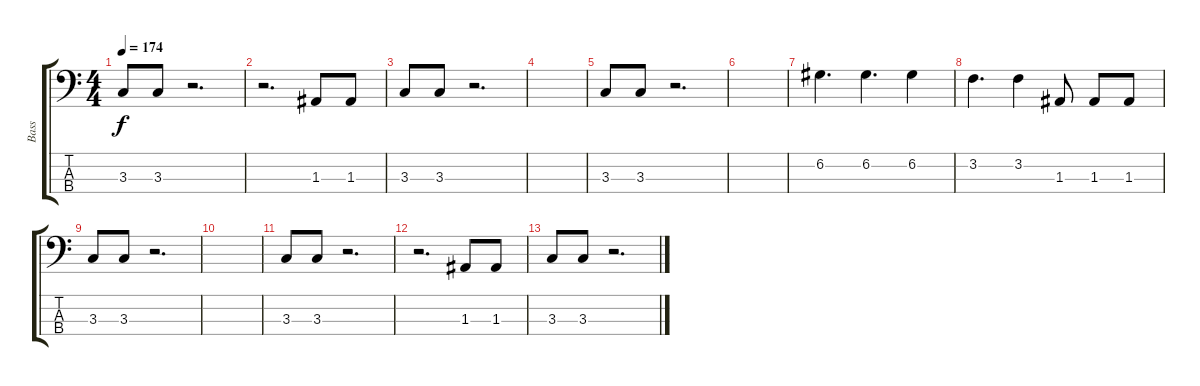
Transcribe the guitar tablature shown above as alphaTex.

\track ("Bass" "Bass") {instrument electricbassfinger}
\staff {score tabs}
\tuning (G2 D2 A1 E1) {hide}
\ts (4 4)
\tempo 174
\clef f4
\ks c
3.3.8{dy f} 3.3.8 r.2{d} |
r.2{d} 1.3.8 1.3.8 |
3.3.8 3.3.8 r.2{d} |
|
3.3.8 3.3.8 r.2{d} |
|
6.2.4{d} 6.2.4{d} 6.2.4 |
3.2.4{d} 3.2.4 1.3.8 1.3.8 1.3.8 |
3.3.8 3.3.8 r.2{d} |
|
3.3.8 3.3.8 r.2{d} |
r.2{d} 1.3.8 1.3.8 |
3.3.8 3.3.8 r.2{d}
